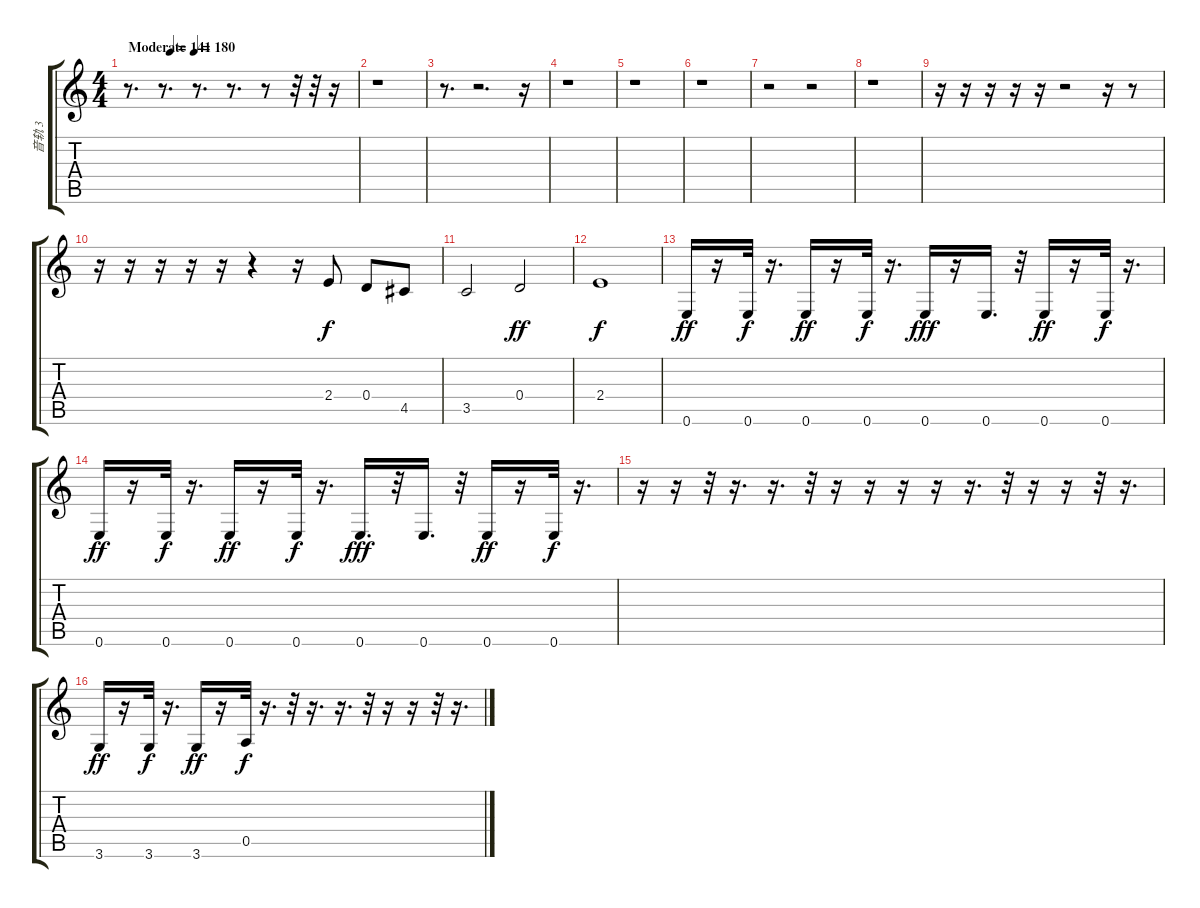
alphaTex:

\track ("音轨 3" "音轨 3") {instrument overdrivenguitar}
\staff {score tabs}
\tuning (E4 B3 G3 D3 A2 E2) {hide}
\ts (4 4)
\tempo (180 "Moderate")
\tempo (141 0.1875)
\tempo (180 "Moderate")
\clef g2
\ks c
r.8{d dy f instrument overdrivenguitar} r.8{d} r.8{d} r.8{d} r.8 r.32 r.32 r.16 |
r.1 |
r.8{d} r.2{d} r.16 |
r.1 |
r.1 |
r.1 |
r.2 r.2 |
r.1 |
r.16 r.16 r.16 r.16 r.16 r.2 r.16 r.8 |
r.16 r.16 r.16 r.16 r.16 r.4 r.16 2.4.8 0.4.8 4.5.8 |
3.5.2 0.4.2{dy ff} |
2.4.1{dy f} |
0.6.16{dy ff} r.16 0.6.32{dy f} r.16{d} 0.6.16{dy ff} r.16 0.6.32{dy f} r.16{d} 0.6.16{dy fff} r.16 0.6.16{d} r.32 0.6.16{dy ff} r.16 0.6.32{dy f} r.16{d} |
0.6.16{dy ff} r.16 0.6.32{dy f} r.16{d} 0.6.16{dy ff} r.16 0.6.32{dy f} r.16{d} 0.6.16{d dy fff} r.32 0.6.16{d} r.32 0.6.16{dy ff} r.16 0.6.32{dy f} r.16{d} |
r.16 r.16 r.32 r.16{d} r.16{d} r.32 r.16 r.16 r.16 r.16 r.16{d} r.32 r.16 r.16 r.32 r.16{d} |
3.6.16{dy ff} r.16 3.6.32{dy f} r.16{d} 3.6.16{dy ff} r.16 0.5.32{dy f} r.16{d} r.32 r.16{d} r.16{d} r.32 r.16 r.16 r.32 r.16{d}
